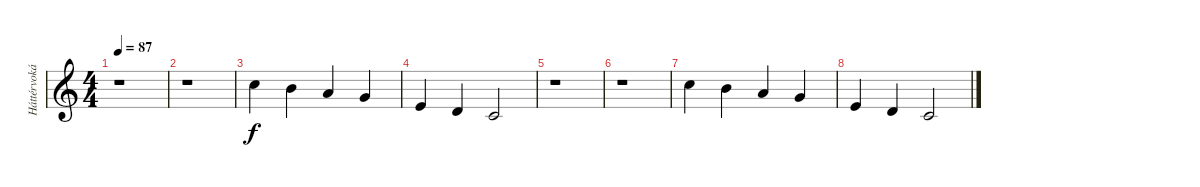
\track ("Háttérvokál" "Háttérvoká") {instrument choiraahs}
\staff {score}
\tuning (E4 B3 G3 D3 A2 E2) {hide}
\ts (4 4)
\tempo 87
\clef g2
\ks c
r.1{dy f} |
r.1 |
8.1.4 7.1.4 5.1.4 3.1.4 |
0.1.4 3.2.4 1.2.2 |
r.1 |
r.1 |
8.1.4 7.1.4 5.1.4 3.1.4 |
0.1.4 3.2.4 1.2.2
